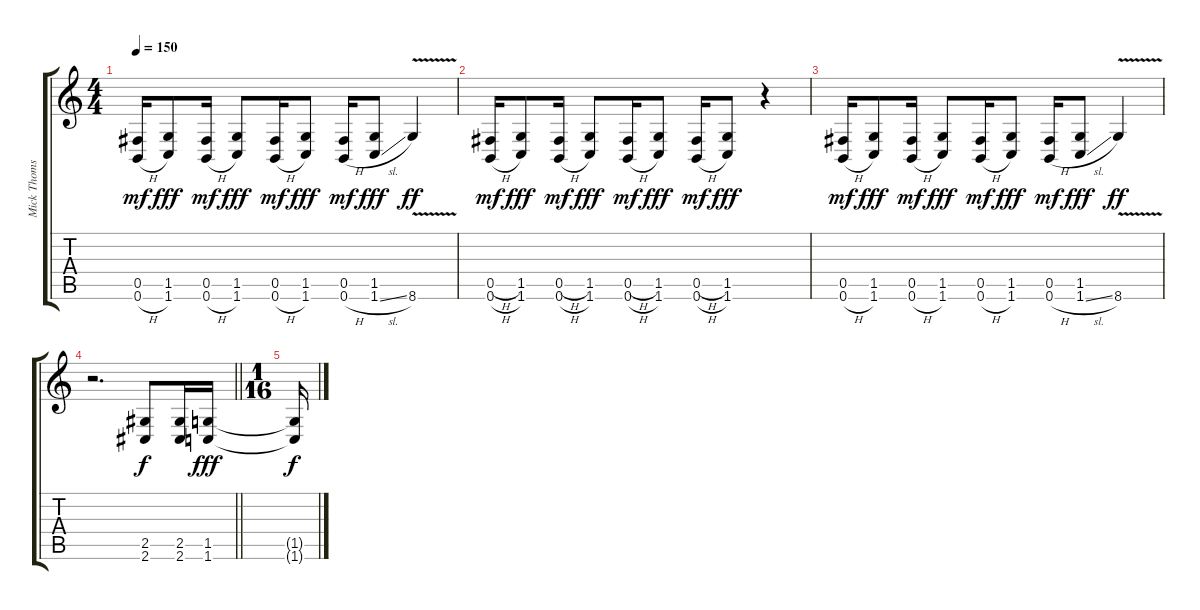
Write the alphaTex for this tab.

\track ("Mick Thomson" "Mick Thoms") {instrument distortionguitar}
\staff {score tabs}
\tuning (Db4 Ab3 E3 B2 Gb2 B1) {hide}
\ts (4 4)
\tempo 150
\clef g2
\ks c
(0.5 0.6{h}).16{dy mf} (1.5 1.6).8{dy fff} (0.5 0.6{h}).16{dy mf} (1.5 1.6).8{dy fff} (0.5 0.6{h}).16{dy mf} (1.5 1.6).8{dy fff} (0.5 0.6{h}).16{dy mf} (1.5 1.6{sl}).8{dy fff} 8.6{v}.4{dy ff} |
(0.5{h} 0.6{h}).16{dy mf} (1.5 1.6).8{dy fff} (0.5{h} 0.6{h}).16{dy mf} (1.5 1.6).8{dy fff} (0.5{h} 0.6{h}).16{dy mf} (1.5 1.6).8{dy fff} (0.5{h} 0.6{h}).16{dy mf} (1.5 1.6).8{dy fff} r.4 |
(0.5 0.6{h}).16{dy mf} (1.5 1.6).8{dy fff} (0.5 0.6{h}).16{dy mf} (1.5 1.6).8{dy fff} (0.5 0.6{h}).16{dy mf} (1.5 1.6).8{dy fff} (0.5 0.6{h}).16{dy mf} (1.5 1.6{sl}).8{dy fff} 8.6{v}.4{dy ff} |
\barLineRight lightlight
r.2{d} (2.5 2.6).8{dy f} (2.5 2.6).16 (1.5 1.6).16{dy fff} |
\ts (1 16)
(1.5{t} 1.6{t}).16{dy f}
